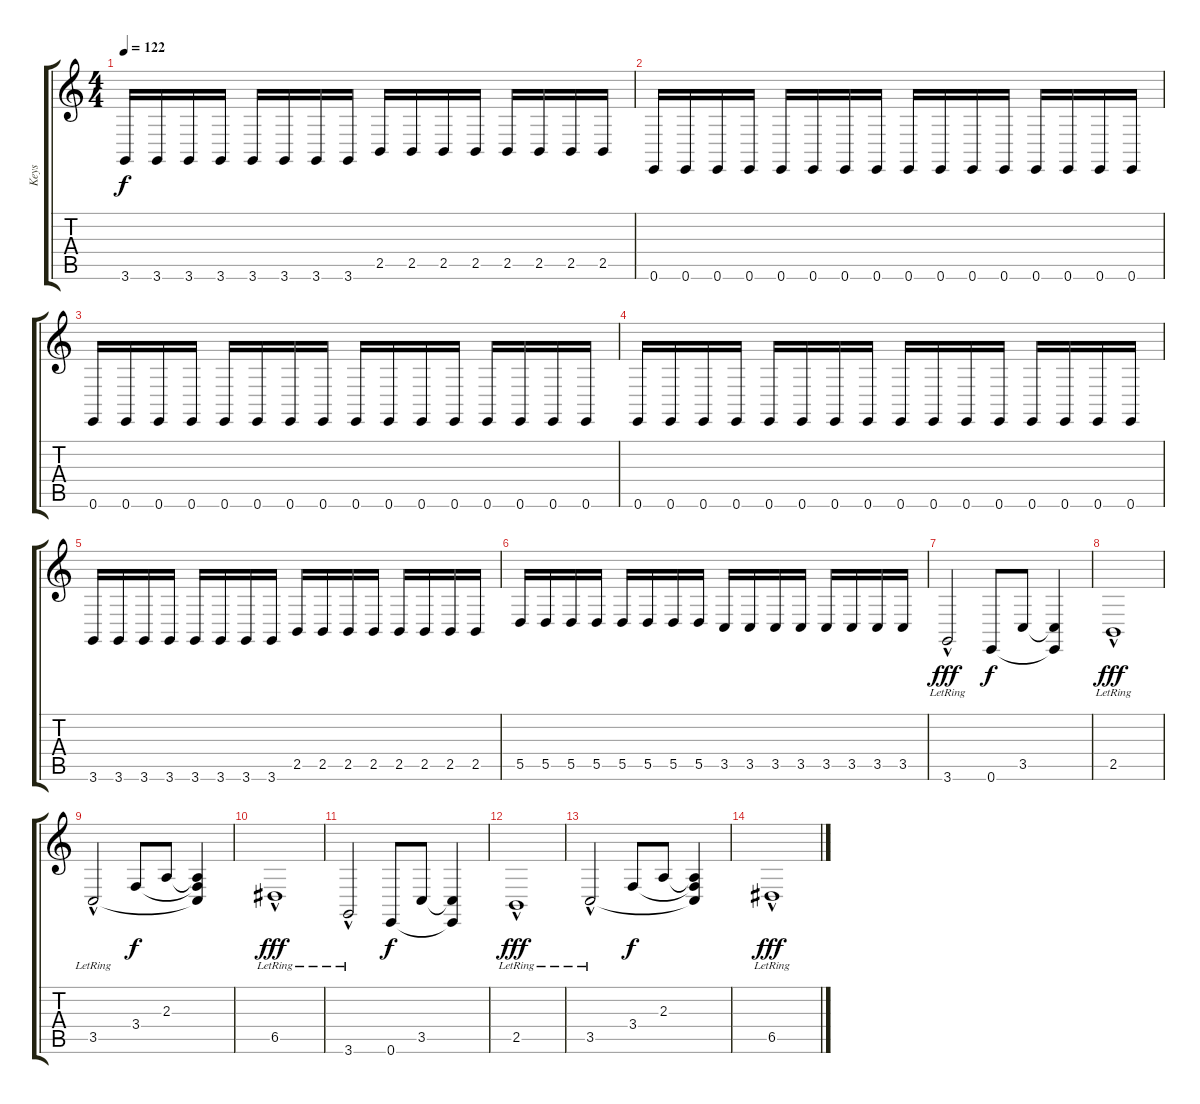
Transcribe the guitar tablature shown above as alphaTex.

\track ("Keys" "Keys") {instrument lead2sawtooth}
\staff {score tabs}
\tuning (E4 B3 G3 D3 A2 E2) {hide}
\ts (4 4)
\tempo 122
\clef g2
\ks c
3.6.16{dy f} 3.6.16 3.6.16 3.6.16 3.6.16 3.6.16 3.6.16 3.6.16 2.5.16 2.5.16 2.5.16 2.5.16 2.5.16 2.5.16 2.5.16 2.5.16 |
0.6.16{volume 10} 0.6.16 0.6.16 0.6.16 0.6.16 0.6.16 0.6.16 0.6.16 0.6.16 0.6.16 0.6.16 0.6.16 0.6.16 0.6.16 0.6.16 0.6.16 |
0.6.16 0.6.16 0.6.16 0.6.16 0.6.16 0.6.16 0.6.16 0.6.16 0.6.16 0.6.16 0.6.16 0.6.16 0.6.16 0.6.16 0.6.16 0.6.16 |
0.6.16 0.6.16 0.6.16 0.6.16 0.6.16 0.6.16 0.6.16 0.6.16 0.6.16 0.6.16 0.6.16 0.6.16 0.6.16 0.6.16 0.6.16 0.6.16 |
3.6.16 3.6.16 3.6.16 3.6.16 3.6.16 3.6.16 3.6.16 3.6.16 2.5.16 2.5.16 2.5.16 2.5.16 2.5.16 2.5.16 2.5.16 2.5.16 |
5.5.16 5.5.16 5.5.16 5.5.16 5.5.16 5.5.16 5.5.16 5.5.16 3.5.16 3.5.16 3.5.16 3.5.16 3.5.16 3.5.16 3.5.16 3.5.16 |
3.6{hac lr}.2{dy fff instrument electricgrandpiano} 0.6.8{dy f} 3.5.8 (3.5{t} 0.6{t}).4 |
2.5{hac lr}.1{dy fff} |
3.5{hac lr}.2 3.4.8{dy f} 2.3.8 (2.3{t} 3.4{t} 3.5{t}).4 |
6.5{hac lr}.1{dy fff} |
3.6{hac lr}.2{instrument electricgrandpiano} 0.6.8{dy f} 3.5.8 (3.5{t} 0.6{t}).4 |
2.5{hac lr}.1{dy fff} |
3.5{hac lr}.2 3.4.8{dy f} 2.3.8 (2.3{t} 3.4{t} 3.5{t}).4 |
6.5{hac lr}.1{dy fff}
